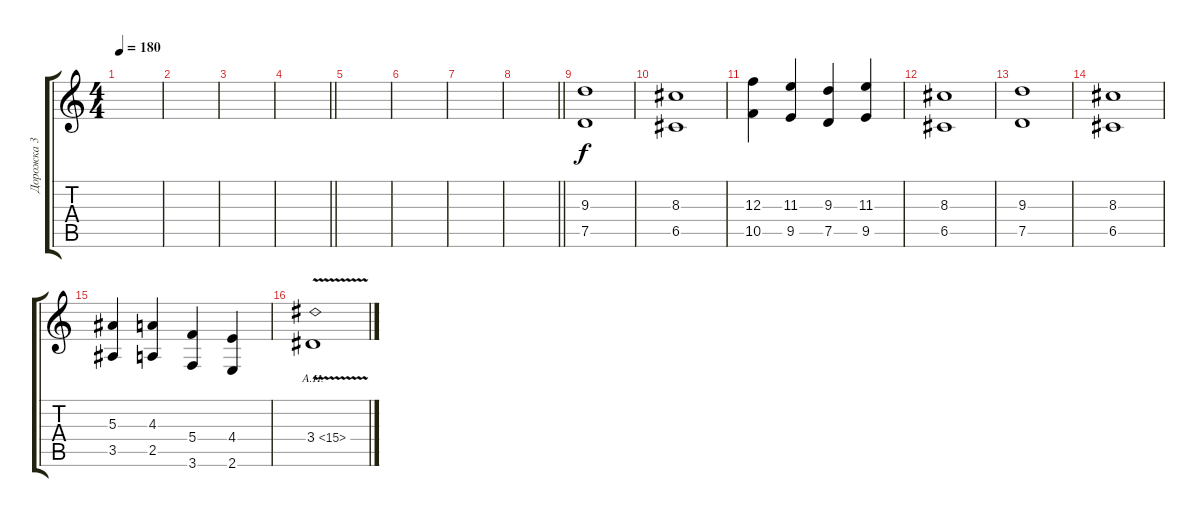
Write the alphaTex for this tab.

\track ("Дорожка 3" "Дорожка 3") {instrument distortionguitar}
\staff {score tabs}
\tuning (D4 A3 F3 C3 G2 D2) {hide}
\ts (4 4)
\tempo 180
\clef g2
\ks c
|
|
|
\barLineRight lightlight
|
|
|
|
\barLineRight lightlight
|
(9.3 7.5).1 |
(8.3 6.5).1 |
(12.3 10.5).4 (11.3 9.5).4 (9.3 7.5).4 (11.3 9.5).4 |
(8.3 6.5).1 |
(9.3 7.5).1 |
(8.3 6.5).1 |
(5.3 3.5).4 (4.3 2.5).4 (5.4 3.6).4 (4.4 2.6).4 |
3.4{ah 12 v}.1
